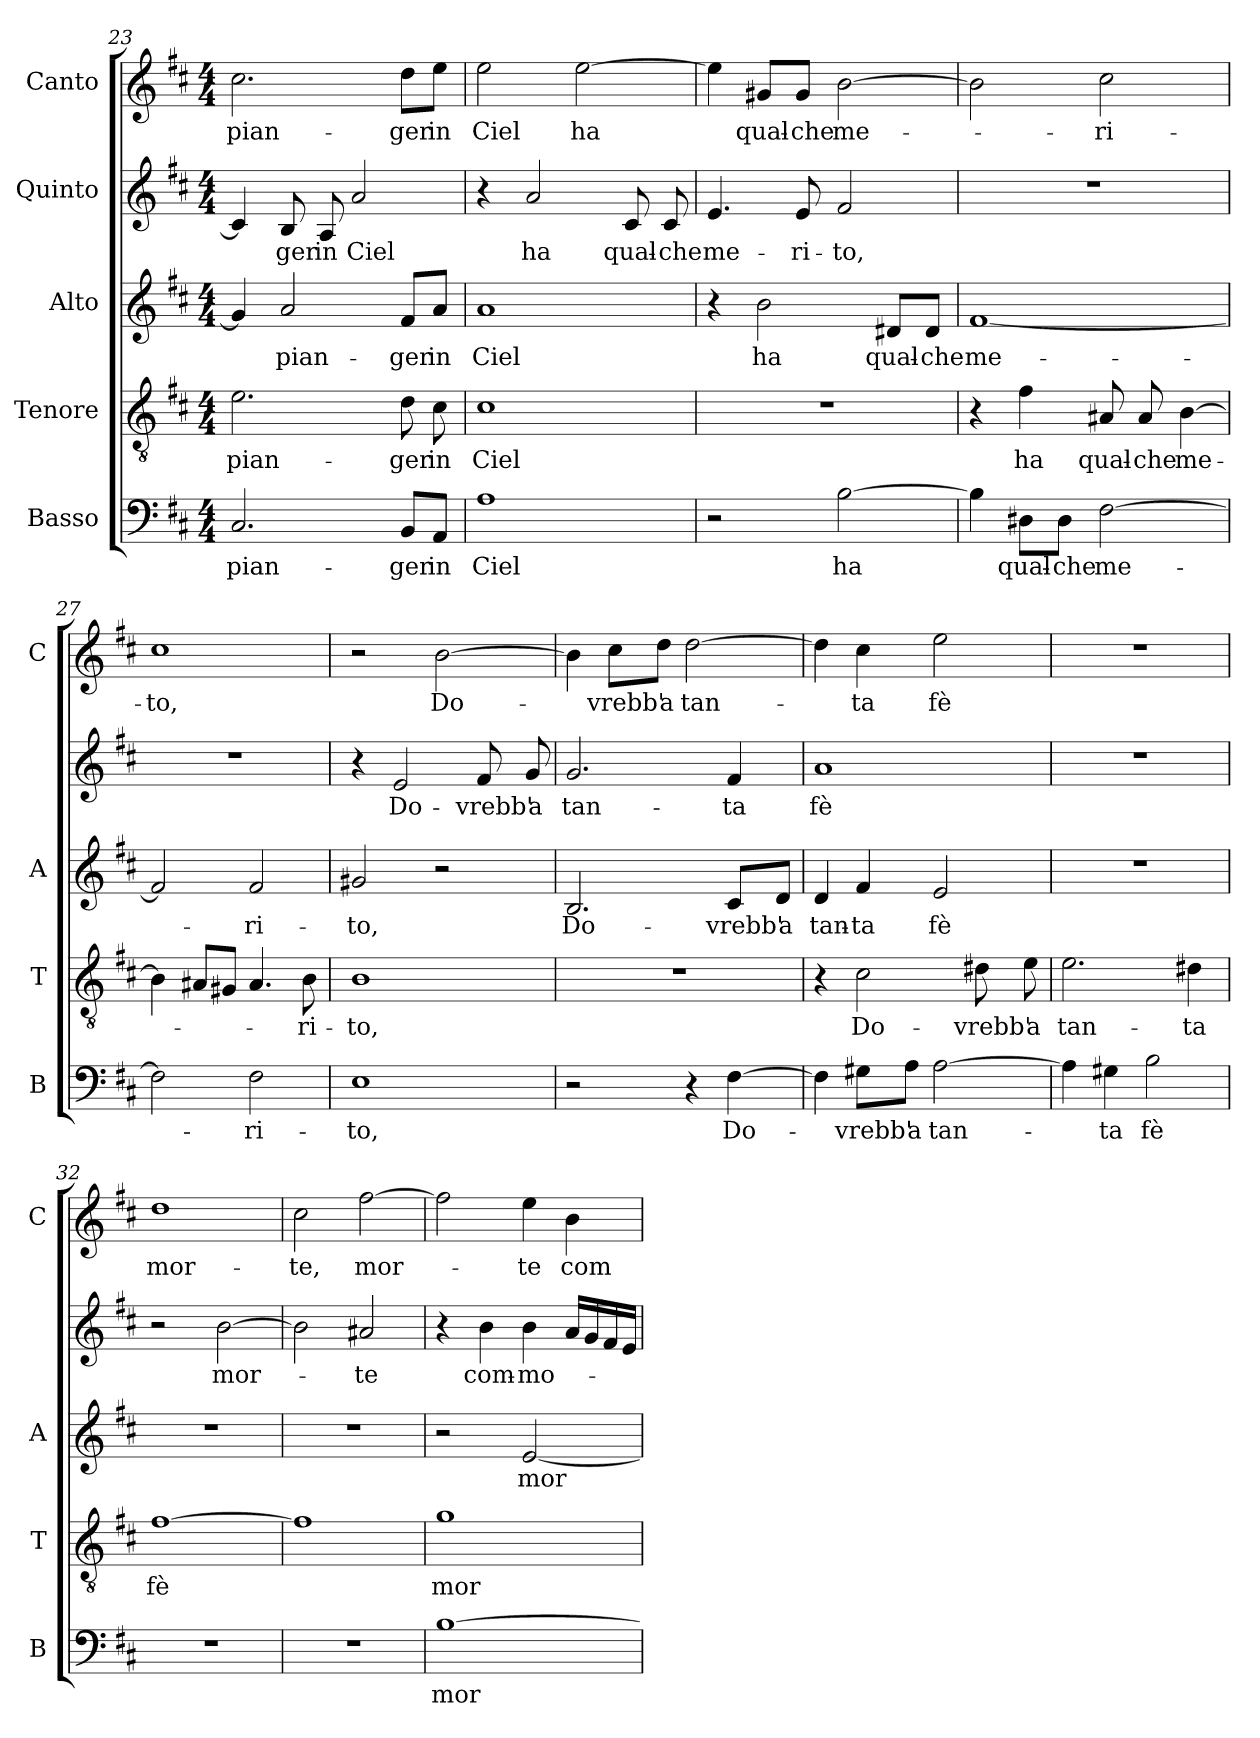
**kern	**text	**kern	**text	**kern	**text	**kern	**text	**kern	**text
*part5	*part5	*part4	*part4	*part3	*part3	*part2	*part2	*part1	*part1
*staff5	*staff5	*staff4	*staff4	*staff3	*staff3	*staff2	*staff2	*staff1	*staff1
*I"Basso	*	*I"Tenore	*	*I"Alto	*	*I"Quinto	*	*I"Canto	*
*I'B	*	*I'T	*	*I'A	*	*	*	*I'C	*
*clefF4	*	*clefGv2	*	*clefG2	*	*clefG2	*	*clefG2	*
*k[f#c#]	*	*k[f#c#]	*	*k[f#c#]	*	*k[f#c#]	*	*k[f#c#]	*
*D:	*	*D:	*	*D:	*	*D:	*	*D:	*
*M4/4	*	*M4/4	*	*M4/4	*	*M4/4	*	*M4/4	*
=23	=23	=23	=23	=23	=23	=23	=23	=23	=23
!	!LO:LY:b	!	!LO:LY:b	!	!	!	!	!	!LO:LY:b
2.C#/	pian-	2.e\	pian-	4g#/]	.	4c#/]	.	2.cc#\	pian-
!	!	!	!	!	!LO:LY:b	!	!LO:LY:b	!	!
.	.	.	.	2a/	pian-	8B/	-ger	.	.
!	!	!	!	!	!	!	!LO:LY:b	!	!
.	.	.	.	.	.	8A/	in	.	.
!	!	!	!	!	!	!	!LO:LY:b	!	!
.	.	.	.	.	.	2a/	Ciel	.	.
!	!LO:LY:b	!	!LO:LY:b	!	!LO:LY:b	!	!	!	!LO:LY:b
8BB/L	-ger	8d\	-ger	8f#/L	-ger	.	.	8dd\L	-ger
!	!LO:LY:b	!	!LO:LY:b	!	!LO:LY:b	!	!	!	!LO:LY:b
8AA/J	in	8c#\	in	8a/J	in	.	.	8ee\J	in
=24	=24	=24	=24	=24	=24	=24	=24	=24	=24
!	!LO:LY:b	!	!LO:LY:b	!	!LO:LY:b	!	!	!	!LO:LY:b
1A	Ciel	1c#	Ciel	1a	Ciel	4r	.	2ee\	Ciel
!	!	!	!	!	!	!	!LO:LY:b	!	!
.	.	.	.	.	.	2a/	ha	.	.
!	!	!	!	!	!	!	!	!	!LO:LY:b
.	.	.	.	.	.	.	.	[2ee\	ha
!	!	!	!	!	!	!	!LO:LY:b	!	!
.	.	.	.	.	.	8c#/	qual-	.	.
!	!	!	!	!	!	!	!LO:LY:b	!	!
.	.	.	.	.	.	8c#/	-che	.	.
=25	=25	=25	=25	=25	=25	=25	=25	=25	=25
!	!	!	!	!	!	!	!LO:LY:b	!	!
2r	.	1r	.	4r	.	4.e/	me-	4ee\]	.
!	!	!	!	!	!LO:LY:b	!	!	!	!LO:LY:b
.	.	.	.	2b\	ha	.	.	8g#X/L	qual-
!	!	!	!	!	!	!	!LO:LY:b	!	!LO:LY:b
.	.	.	.	.	.	8e/	-ri-	8g#/J	-che
!	!LO:LY:b	!	!	!	!	!	!LO:LY:b	!	!LO:LY:b
[2B\	ha	.	.	.	.	2f#/	-to,	[2b\	me-
!	!	!	!	!	!LO:LY:b	!	!	!	!
.	.	.	.	8d#X/L	qual-	.	.	.	.
!	!	!	!	!	!LO:LY:b	!	!	!	!
.	.	.	.	8d#/J	-che	.	.	.	.
!!LO:LB:g=z
=26	=26	=26	=26	=26	=26	=26	=26	=26	=26
!	!	!	!	!	!LO:LY:b	!	!	!	!
4B\]	.	4r	.	[1f#	me-	1r	.	2b\]	.
!	!LO:LY:b	!	!LO:LY:b	!	!	!	!	!	!
8D#X\L	qual-	4f#\	ha	.	.	.	.	.	.
!	!LO:LY:b	!	!	!	!	!	!	!	!
8D#\J	-che	.	.	.	.	.	.	.	.
!	!LO:LY:b	!	!LO:LY:b	!	!	!	!	!	!LO:LY:b
[2F#\	me-	8A#X/	qual-	.	.	.	.	2cc#\	-ri-
!	!	!	!LO:LY:b	!	!	!	!	!	!
.	.	8A#/	-che	.	.	.	.	.	.
!	!	!	!LO:LY:b	!	!	!	!	!	!
.	.	[4B\	me-	.	.	.	.	.	.
=27	=27	=27	=27	=27	=27	=27	=27	=27	=27
!	!	!	!	!	!	!	!	!	!LO:LY:b
2F#\]	.	4B\]	.	2f#/]	.	1r	.	1cc#	-to,
.	.	8A#X/L	.	.	.	.	.	.	.
.	.	8G#X/J	.	.	.	.	.	.	.
!	!LO:LY:b	!	!	!	!LO:LY:b	!	!	!	!
2F#\	-ri-	4.A#/	.	2f#/	-ri-	.	.	.	.
!	!	!	!LO:LY:b	!	!	!	!	!	!
.	.	8B\	-ri-	.	.	.	.	.	.
=28	=28	=28	=28	=28	=28	=28	=28	=28	=28
!	!LO:LY:b	!	!LO:LY:b	!	!LO:LY:b	!	!	!	!
1E	-to,	1B	-to,	2g#X/	-to,	4r	.	2r	.
!	!	!	!	!	!	!	!LO:LY:b	!	!
.	.	.	.	.	.	2e/	Do-	.	.
!	!	!	!	!	!	!	!	!	!LO:LY:b
.	.	.	.	2r	.	.	.	[2b\	Do-
!	!	!	!	!	!	!	!LO:LY:b	!	!
.	.	.	.	.	.	8f#/	-vrebb'	.	.
!	!	!	!	!	!	!	!LO:LY:b	!	!
.	.	.	.	.	.	8g/	a	.	.
=29	=29	=29	=29	=29	=29	=29	=29	=29	=29
!	!	!	!	!	!LO:LY:b	!	!LO:LY:b	!	!
2r	.	1r	.	2.B/	Do-	2.g/	tan-	4b\]	.
!	!	!	!	!	!	!	!	!	!LO:LY:b
.	.	.	.	.	.	.	.	8cc#\L	-vrebb'
!	!	!	!	!	!	!	!	!	!LO:LY:b
.	.	.	.	.	.	.	.	8dd\J	a
!	!	!	!	!	!	!	!	!	!LO:LY:b
4r	.	.	.	.	.	.	.	[2dd\	tan-
!	!LO:LY:b	!	!	!	!LO:LY:b	!	!LO:LY:b	!	!
[4F#\	Do-	.	.	8c#/L	-vrebb'	4f#/	-ta	.	.
!	!	!	!	!	!LO:LY:b	!	!	!	!
.	.	.	.	8d/J	a	.	.	.	.
=30	=30	=30	=30	=30	=30	=30	=30	=30	=30
!	!	!	!	!	!LO:LY:b	!	!LO:LY:b	!	!
4F#\]	.	4r	.	4d/	tan-	1a	fè	4dd\]	.
!	!LO:LY:b	!	!LO:LY:b	!	!LO:LY:b	!	!	!	!LO:LY:b
8G#X\L	-vrebb'	2c#\	Do-	4f#/	-ta	.	.	4cc#\	-ta
!	!LO:LY:b	!	!	!	!	!	!	!	!
8A\J	a	.	.	.	.	.	.	.	.
!	!LO:LY:b	!	!	!	!LO:LY:b	!	!	!	!LO:LY:b
[2A\	tan-	.	.	2e/	fè	.	.	2ee\	fè
!	!	!	!LO:LY:b	!	!	!	!	!	!
.	.	8d#X\	-vrebb'	.	.	.	.	.	.
!	!	!	!LO:LY:b	!	!	!	!	!	!
.	.	8e\	a	.	.	.	.	.	.
=31	=31	=31	=31	=31	=31	=31	=31	=31	=31
!	!	!	!LO:LY:b	!	!	!	!	!	!
4A\]	.	2.e\	tan-	1r	.	1r	.	1r	.
!	!LO:LY:b	!	!	!	!	!	!	!	!
4G#X\	-ta	.	.	.	.	.	.	.	.
!	!LO:LY:b	!	!	!	!	!	!	!	!
2B\	fè	.	.	.	.	.	.	.	.
!	!	!	!LO:LY:b	!	!	!	!	!	!
.	.	4d#X\	-ta	.	.	.	.	.	.
!!LO:PB:g=z
=32	=32	=32	=32	=32	=32	=32	=32	=32	=32
!	!	!	!LO:LY:b	!	!	!	!	!	!LO:LY:b
1r	.	[1f#	fè	1r	.	2r	.	1dd	mor-
!	!	!	!	!	!	!	!LO:LY:b	!	!
.	.	.	.	.	.	[2b\	mor-	.	.
=33	=33	=33	=33	=33	=33	=33	=33	=33	=33
!	!	!	!	!	!	!	!	!	!LO:LY:b
1r	.	1f#]	.	1r	.	2b\]	.	2cc#\	-te,
!	!	!	!	!	!	!	!LO:LY:b	!	!LO:LY:b
.	.	.	.	.	.	2a#X/	-te	[2ff#\	mor-
=34	=34	=34	=34	=34	=34	=34	=34	=34	=34
!	!LO:LY:b	!	!LO:LY:b	!	!	!	!	!	!
[1B	mor-	1g	mor-	2r	.	4r	.	2ff#\]	.
!	!	!	!	!	!	!	!LO:LY:b	!	!
.	.	.	.	.	.	4b\	com-	.	.
!	!	!	!	!	!LO:LY:b	!	!LO:LY:b	!	!LO:LY:b
.	.	.	.	[2e/	mor-	4b\	-mo-	4ee\	-te
!	!	!	!	!	!	!	!	!	!LO:LY:b
.	.	.	.	.	.	16a/LL	.	4b\	com-
.	.	.	.	.	.	16g/	.	.	.
.	.	.	.	.	.	16f#/	.	.	.
.	.	.	.	.	.	16e/JJ	.	.	.
=	=	=	=	=	=	=	=	=	=
*-	*-	*-	*-	*-	*-	*-	*-	*-	*-
